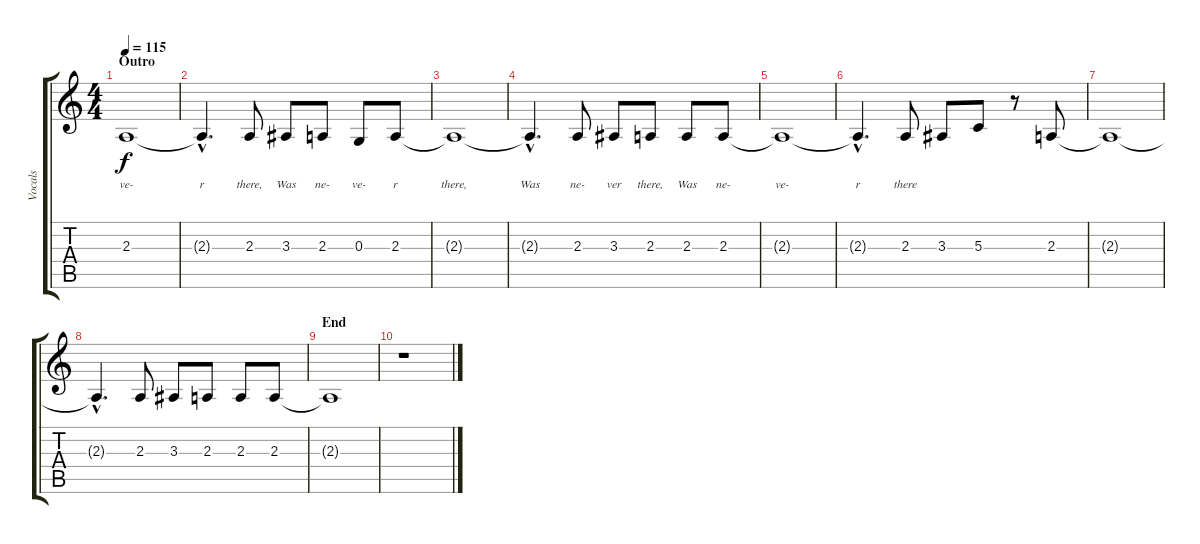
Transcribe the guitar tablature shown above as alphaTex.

\track ("Vocals" "Vocals") {instrument lead8bassandlead}
\staff {score tabs}
\tuning (E4 B3 G3 D3 A2 D2) {hide}
\ts (4 4)
\section ("" "Outro")
\tempo 115
\clef g2
\ks c
2.3{t}.1{lyrics (0 "") lyrics (1 "ve-") lyrics (2 "") lyrics (3 "") lyrics (4 "") dy f} |
2.3{hac t}.4{d lyrics (0 "") lyrics (1 "r") lyrics (2 "") lyrics (3 "") lyrics (4 "")} 2.3.8{lyrics (0 "") lyrics (1 "there,") lyrics (2 "") lyrics (3 "") lyrics (4 "")} 3.3.8{lyrics (0 "") lyrics (1 "Was") lyrics (2 "") lyrics (3 "") lyrics (4 "")} 2.3.8{lyrics (0 "") lyrics (1 "ne-") lyrics (2 "") lyrics (3 "") lyrics (4 "")} 0.3.8{lyrics (0 "") lyrics (1 "ve-") lyrics (2 "") lyrics (3 "") lyrics (4 "")} 2.3.8{lyrics (0 "") lyrics (1 "r") lyrics (2 "") lyrics (3 "") lyrics (4 "")} |
2.3{t}.1{lyrics (0 "") lyrics (1 "there,") lyrics (2 "") lyrics (3 "") lyrics (4 "")} |
2.3{hac t}.4{d lyrics (0 "") lyrics (1 "Was") lyrics (2 "") lyrics (3 "") lyrics (4 "")} 2.3.8{lyrics (0 "") lyrics (1 "ne-") lyrics (2 "") lyrics (3 "") lyrics (4 "")} 3.3.8{lyrics (0 "") lyrics (1 "ver") lyrics (2 "") lyrics (3 "") lyrics (4 "")} 2.3.8{lyrics (0 "") lyrics (1 "there,") lyrics (2 "") lyrics (3 "") lyrics (4 "")} 2.3.8{lyrics (0 "") lyrics (1 "Was") lyrics (2 "") lyrics (3 "") lyrics (4 "")} 2.3.8{lyrics (0 "") lyrics (1 "ne-") lyrics (2 "") lyrics (3 "") lyrics (4 "")} |
2.3{t}.1{lyrics (0 "") lyrics (1 "ve-") lyrics (2 "") lyrics (3 "") lyrics (4 "")} |
2.3{hac t}.4{d lyrics (0 "") lyrics (1 "r") lyrics (2 "") lyrics (3 "") lyrics (4 "")} 2.3.8{lyrics (0 "") lyrics (1 "there") lyrics (2 "") lyrics (3 "") lyrics (4 "")} 3.3.8 5.3.8 r.8 2.3.8 |
2.3{t}.1 |
2.3{hac t}.4{d} 2.3.8 3.3.8 2.3.8 2.3.8 2.3.8 |
\section ("" "End")
2.3{t}.1 |
r.1
